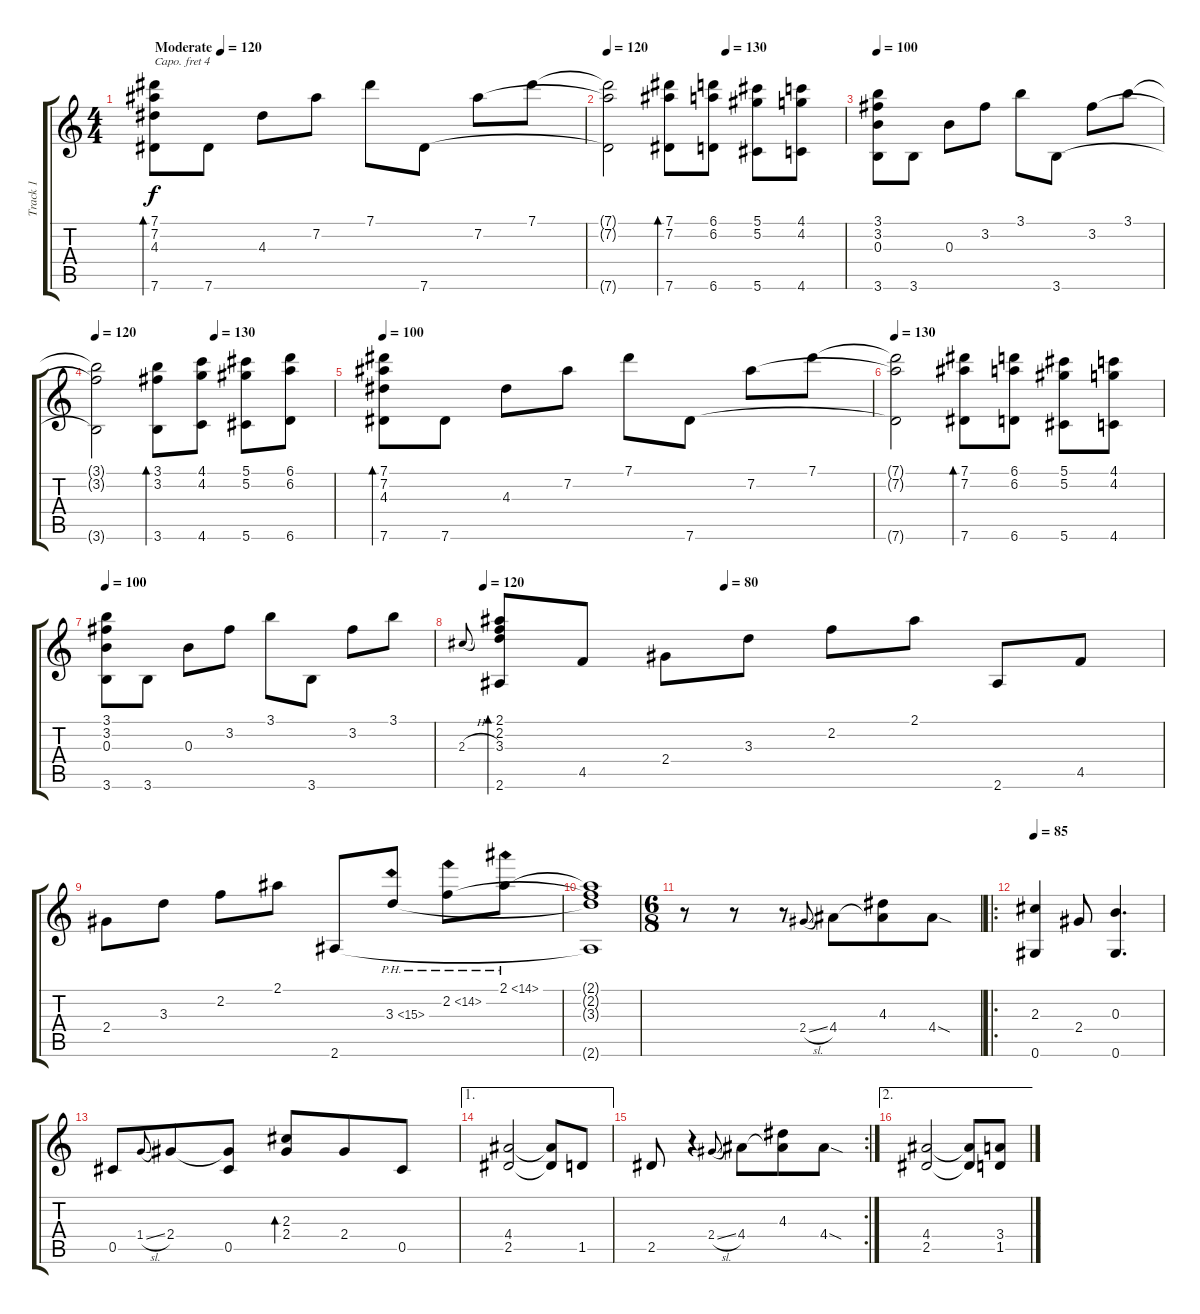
\track ("Track 1" "Track 1") {instrument acousticguitarsteel}
\staff {score tabs}
\capo 4
\tuning (E4 B3 G3 D3 A2 E2) {hide}
\ts (4 4)
\tempo (120 "Moderate")
\tempo 100
\tempo (120 "Moderate")
\clef g2
\ks c
(7.1 7.2 4.3 7.6).8{bd 120 dy f instrument acousticguitarsteel} 7.6.8 4.3.8 7.2.8 7.1.8 7.6.8 7.2.8 7.1.8 |
\tempo 120
\tempo (130 0.5)
(7.1{t} 7.2{t} 7.6{t}).2 (7.1 7.2 7.6).8{bd 120} (6.1 6.2 6.6).8 (5.1 5.2 5.6).8 (4.1 4.2 4.6).8 |
\tempo 100
(3.1 3.2 0.3 3.6).8 3.6.8 0.3.8 3.2.8 3.1.8 3.6.8 3.2.8 3.1.8 |
\tempo 120
\tempo (130 0.5)
(3.1{t} 3.2{t} 3.6{t}).2 (3.1 3.2 3.6).8{bd 60} (4.1 4.2 4.6).8 (5.1 5.2 5.6).8 (6.1 6.2 6.6).8 |
\tempo 100
(7.1 7.2 4.3 7.6).8{bd 120} 7.6.8 4.3.8 7.2.8 7.1.8 7.6.8 7.2.8 7.1.8 |
\tempo 130
(7.1{t} 7.2{t} 7.6{t}).2 (7.1 7.2 7.6).8{bd 60} (6.1 6.2 6.6).8 (5.1 5.2 5.6).8 (4.1 4.2 4.6).8 |
\tempo 100
(3.1 3.2 0.3 3.6).8 3.6.8 0.3.8 3.2.8 3.1.8 3.6.8 3.2.8 3.1.8 |
\tempo (120 0.03125)
\tempo (80 0.375)
2.3{h}.8{gr onbeat} (2.1 2.2 3.3 2.6).8{bd 60} 4.5.8 2.4.8 3.3.8 2.2.8 2.1.8 2.6.8 4.5.8 |
2.4.8 3.3.8 2.2.8 2.1.8 2.6.8 3.3{ph 12}.8 2.2{ph 12}.8 2.1{ph 12}.8 |
(2.1{t} 2.2{t} 3.3{t} 2.6{t}).1 |
\ts (6 8)
r.8 r.8 r.8 2.4{sl}.8{gr onbeat} 4.4.8 (4.3 4.4{t}).8 4.4{sod}.8 |
\ro
\tempo 85
(2.3 0.6).4 2.4.8 (0.3 0.6).4{d} |
0.5.8 1.4{sl}.8{gr onbeat} 2.4.8 (2.4{t} 0.5).8 (2.3 2.4).8{bd 120} 2.4.8 0.5.8 |
\ae 1
(4.4 2.5).2 (4.4{t} 2.5{t}).8 1.5.8 |
\rc 2
2.5.8 r.4 2.4{sl}.8{gr onbeat} 4.4.8 (4.3 4.4{t}).8 4.4{sod}.8 |
\ae 2
(4.4 2.5).2 (4.4{t} 2.5{t}).8 (3.4 1.5).8
